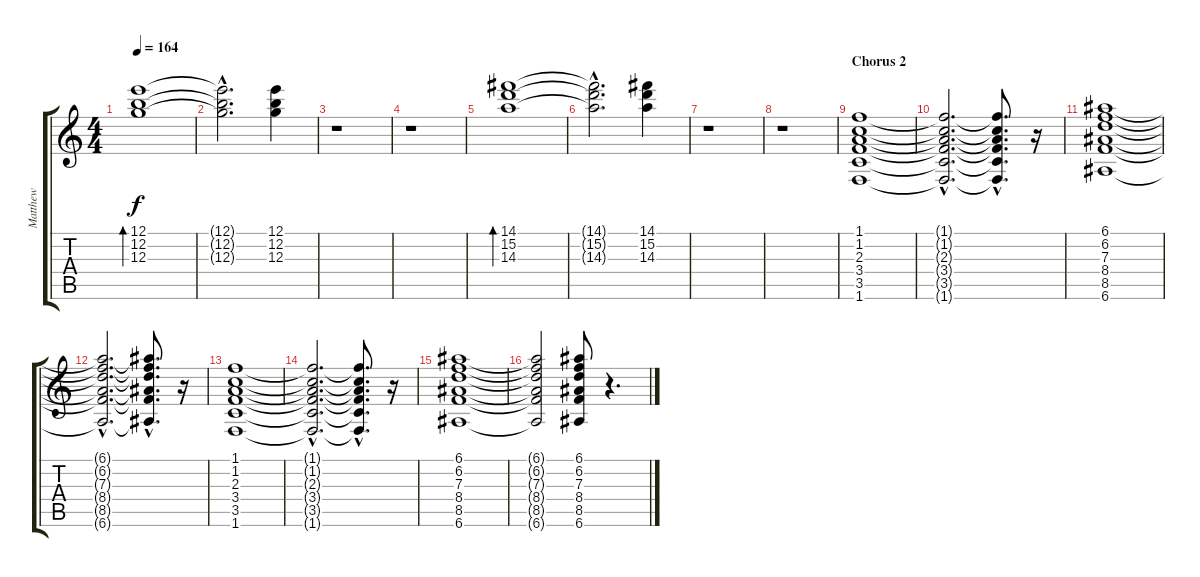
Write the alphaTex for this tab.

\track ("Matthew" "Matthew") {instrument overdrivenguitar}
\staff {score tabs}
\tuning (E4 B3 G3 D3 A2 E2) {hide}
\ts (4 4)
\tempo 164
\clef g2
\ks c
(12.1 12.2 12.3).1{bd 480 dy f} |
(12.1{hac t} 12.2{hac t} 12.3{hac t}).2{d} (12.1 12.2 12.3).4 |
r.1 |
r.1 |
(14.1 15.2 14.3).1{bd 480} |
(14.1{hac t} 15.2{hac t} 14.3{hac t}).2{d} (14.1 15.2 14.3).4 |
r.1 |
r.1{volume 12} |
\section ("" "Chorus 2")
(1.1 1.2 2.3 3.4 3.5 1.6).1{volume 5} |
(1.1{hac t} 1.2{hac t} 2.3{hac t} 3.4{hac t} 3.5{hac t} 1.6{hac t}).2{d} (1.1{hac t} 1.2{hac t} 2.3{hac t} 3.4{hac t} 3.5{hac t} 1.6{hac t}).8{d} r.16{volume 12} |
(6.1 6.2 7.3 8.4 8.5 6.6).1{volume 5} |
(6.1{hac t} 6.2{hac t} 7.3{hac t} 8.4{hac t} 8.5{hac t} 6.6{hac t}).2{d} (6.1{hac t} 6.2{hac t} 7.3{hac t} 8.4{hac t} 8.5{hac t} 6.6{hac t}).8{d} r.16{volume 12} |
(1.1 1.2 2.3 3.4 3.5 1.6).1{volume 5} |
(1.1{hac t} 1.2{hac t} 2.3{hac t} 3.4{hac t} 3.5{hac t} 1.6{hac t}).2{d} (1.1{hac t} 1.2{hac t} 2.3{hac t} 3.4{hac t} 3.5{hac t} 1.6{hac t}).8{d} r.16{volume 12} |
(6.1 6.2 7.3 8.4 8.5 6.6).1{volume 5} |
(6.1{t} 6.2{t} 7.3{t} 8.4{t} 8.5{t} 6.6{t}).2 (6.1 6.2 7.3 8.4 8.5 6.6).8 r.4{d volume 16}
